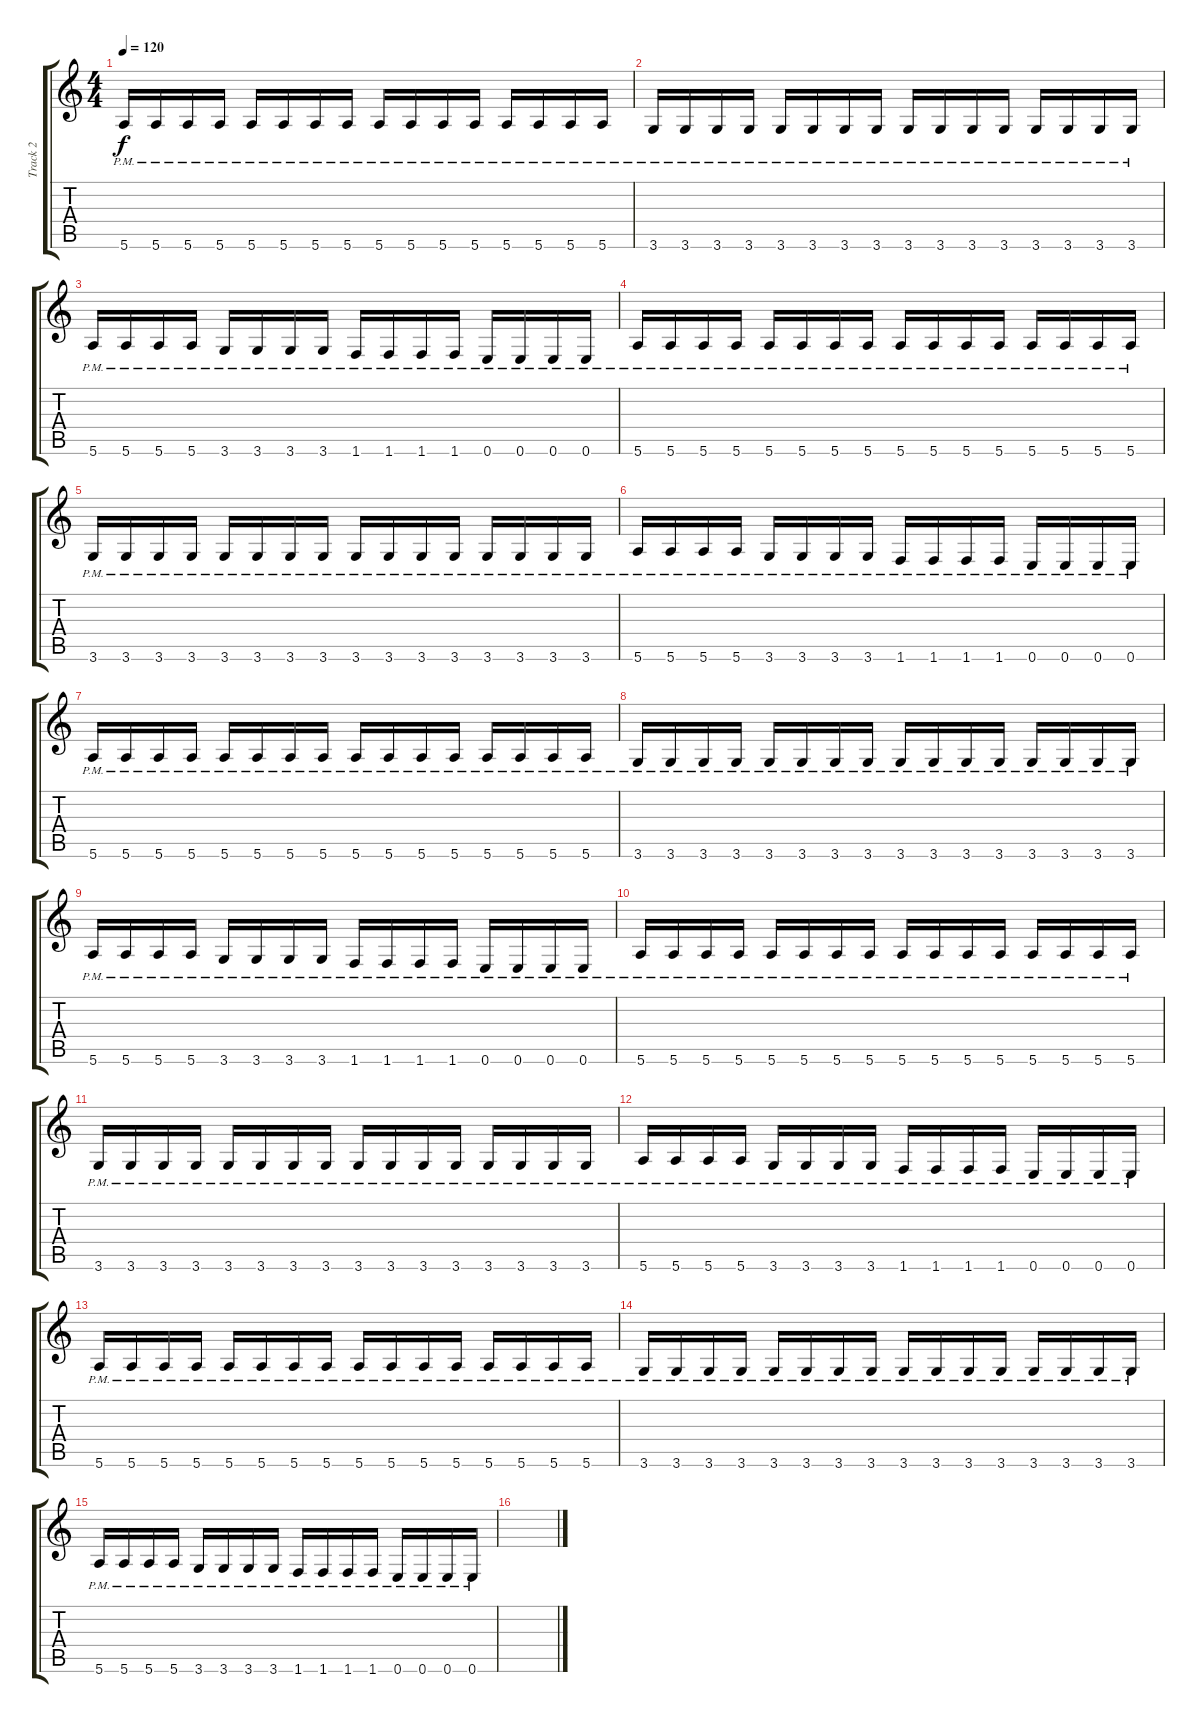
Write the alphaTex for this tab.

\track ("Track 2" "Track 2") {instrument distortionguitar}
\staff {score tabs}
\tuning (E4 B3 G3 D3 A2 E2) {hide}
\ts (4 4)
\tempo 120
\clef g2
\ks c
5.6{pm}.16{dy f} 5.6{pm}.16 5.6{pm}.16 5.6{pm}.16 5.6{pm}.16 5.6{pm}.16 5.6{pm}.16 5.6{pm}.16 5.6{pm}.16 5.6{pm}.16 5.6{pm}.16 5.6{pm}.16 5.6{pm}.16 5.6{pm}.16 5.6{pm}.16 5.6{pm}.16 |
3.6{pm}.16 3.6{pm}.16 3.6{pm}.16 3.6{pm}.16 3.6{pm}.16 3.6{pm}.16 3.6{pm}.16 3.6{pm}.16 3.6{pm}.16 3.6{pm}.16 3.6{pm}.16 3.6{pm}.16 3.6{pm}.16 3.6{pm}.16 3.6{pm}.16 3.6{pm}.16 |
5.6{pm}.16 5.6{pm}.16 5.6{pm}.16 5.6{pm}.16 3.6{pm}.16 3.6{pm}.16 3.6{pm}.16 3.6{pm}.16 1.6{pm}.16 1.6{pm}.16 1.6{pm}.16 1.6{pm}.16 0.6{pm}.16 0.6{pm}.16 0.6{pm}.16 0.6{pm}.16 |
5.6{pm}.16 5.6{pm}.16 5.6{pm}.16 5.6{pm}.16 5.6{pm}.16 5.6{pm}.16 5.6{pm}.16 5.6{pm}.16 5.6{pm}.16 5.6{pm}.16 5.6{pm}.16 5.6{pm}.16 5.6{pm}.16 5.6{pm}.16 5.6{pm}.16 5.6{pm}.16 |
\ks aminor
3.6{pm}.16 3.6{pm}.16 3.6{pm}.16 3.6{pm}.16 3.6{pm}.16 3.6{pm}.16 3.6{pm}.16 3.6{pm}.16 3.6{pm}.16 3.6{pm}.16 3.6{pm}.16 3.6{pm}.16 3.6{pm}.16 3.6{pm}.16 3.6{pm}.16 3.6{pm}.16 |
\ks c
5.6{pm}.16 5.6{pm}.16 5.6{pm}.16 5.6{pm}.16 3.6{pm}.16 3.6{pm}.16 3.6{pm}.16 3.6{pm}.16 1.6{pm}.16 1.6{pm}.16 1.6{pm}.16 1.6{pm}.16 0.6{pm}.16 0.6{pm}.16 0.6{pm}.16 0.6{pm}.16 |
5.6{pm}.16 5.6{pm}.16 5.6{pm}.16 5.6{pm}.16 5.6{pm}.16 5.6{pm}.16 5.6{pm}.16 5.6{pm}.16 5.6{pm}.16 5.6{pm}.16 5.6{pm}.16 5.6{pm}.16 5.6{pm}.16 5.6{pm}.16 5.6{pm}.16 5.6{pm}.16 |
3.6{pm}.16 3.6{pm}.16 3.6{pm}.16 3.6{pm}.16 3.6{pm}.16 3.6{pm}.16 3.6{pm}.16 3.6{pm}.16 3.6{pm}.16 3.6{pm}.16 3.6{pm}.16 3.6{pm}.16 3.6{pm}.16 3.6{pm}.16 3.6{pm}.16 3.6{pm}.16 |
\ks aminor
5.6{pm}.16 5.6{pm}.16 5.6{pm}.16 5.6{pm}.16 3.6{pm}.16 3.6{pm}.16 3.6{pm}.16 3.6{pm}.16 1.6{pm}.16 1.6{pm}.16 1.6{pm}.16 1.6{pm}.16 0.6{pm}.16 0.6{pm}.16 0.6{pm}.16 0.6{pm}.16 |
\ks c
5.6{pm}.16 5.6{pm}.16 5.6{pm}.16 5.6{pm}.16 5.6{pm}.16 5.6{pm}.16 5.6{pm}.16 5.6{pm}.16 5.6{pm}.16 5.6{pm}.16 5.6{pm}.16 5.6{pm}.16 5.6{pm}.16 5.6{pm}.16 5.6{pm}.16 5.6{pm}.16 |
3.6{pm}.16 3.6{pm}.16 3.6{pm}.16 3.6{pm}.16 3.6{pm}.16 3.6{pm}.16 3.6{pm}.16 3.6{pm}.16 3.6{pm}.16 3.6{pm}.16 3.6{pm}.16 3.6{pm}.16 3.6{pm}.16 3.6{pm}.16 3.6{pm}.16 3.6{pm}.16 |
\ks aminor
5.6{pm}.16 5.6{pm}.16 5.6{pm}.16 5.6{pm}.16 3.6{pm}.16 3.6{pm}.16 3.6{pm}.16 3.6{pm}.16 1.6{pm}.16 1.6{pm}.16 1.6{pm}.16 1.6{pm}.16 0.6{pm}.16 0.6{pm}.16 0.6{pm}.16 0.6{pm}.16 |
\ks c
5.6{pm}.16 5.6{pm}.16 5.6{pm}.16 5.6{pm}.16 5.6{pm}.16 5.6{pm}.16 5.6{pm}.16 5.6{pm}.16 5.6{pm}.16 5.6{pm}.16 5.6{pm}.16 5.6{pm}.16 5.6{pm}.16 5.6{pm}.16 5.6{pm}.16 5.6{pm}.16 |
\ks aminor
3.6{pm}.16 3.6{pm}.16 3.6{pm}.16 3.6{pm}.16 3.6{pm}.16 3.6{pm}.16 3.6{pm}.16 3.6{pm}.16 3.6{pm}.16 3.6{pm}.16 3.6{pm}.16 3.6{pm}.16 3.6{pm}.16 3.6{pm}.16 3.6{pm}.16 3.6{pm}.16 |
\ks c
5.6{pm}.16 5.6{pm}.16 5.6{pm}.16 5.6{pm}.16 3.6{pm}.16 3.6{pm}.16 3.6{pm}.16 3.6{pm}.16 1.6{pm}.16 1.6{pm}.16 1.6{pm}.16 1.6{pm}.16 0.6{pm}.16 0.6{pm}.16 0.6{pm}.16 0.6{pm}.16 |
\ks aminor
